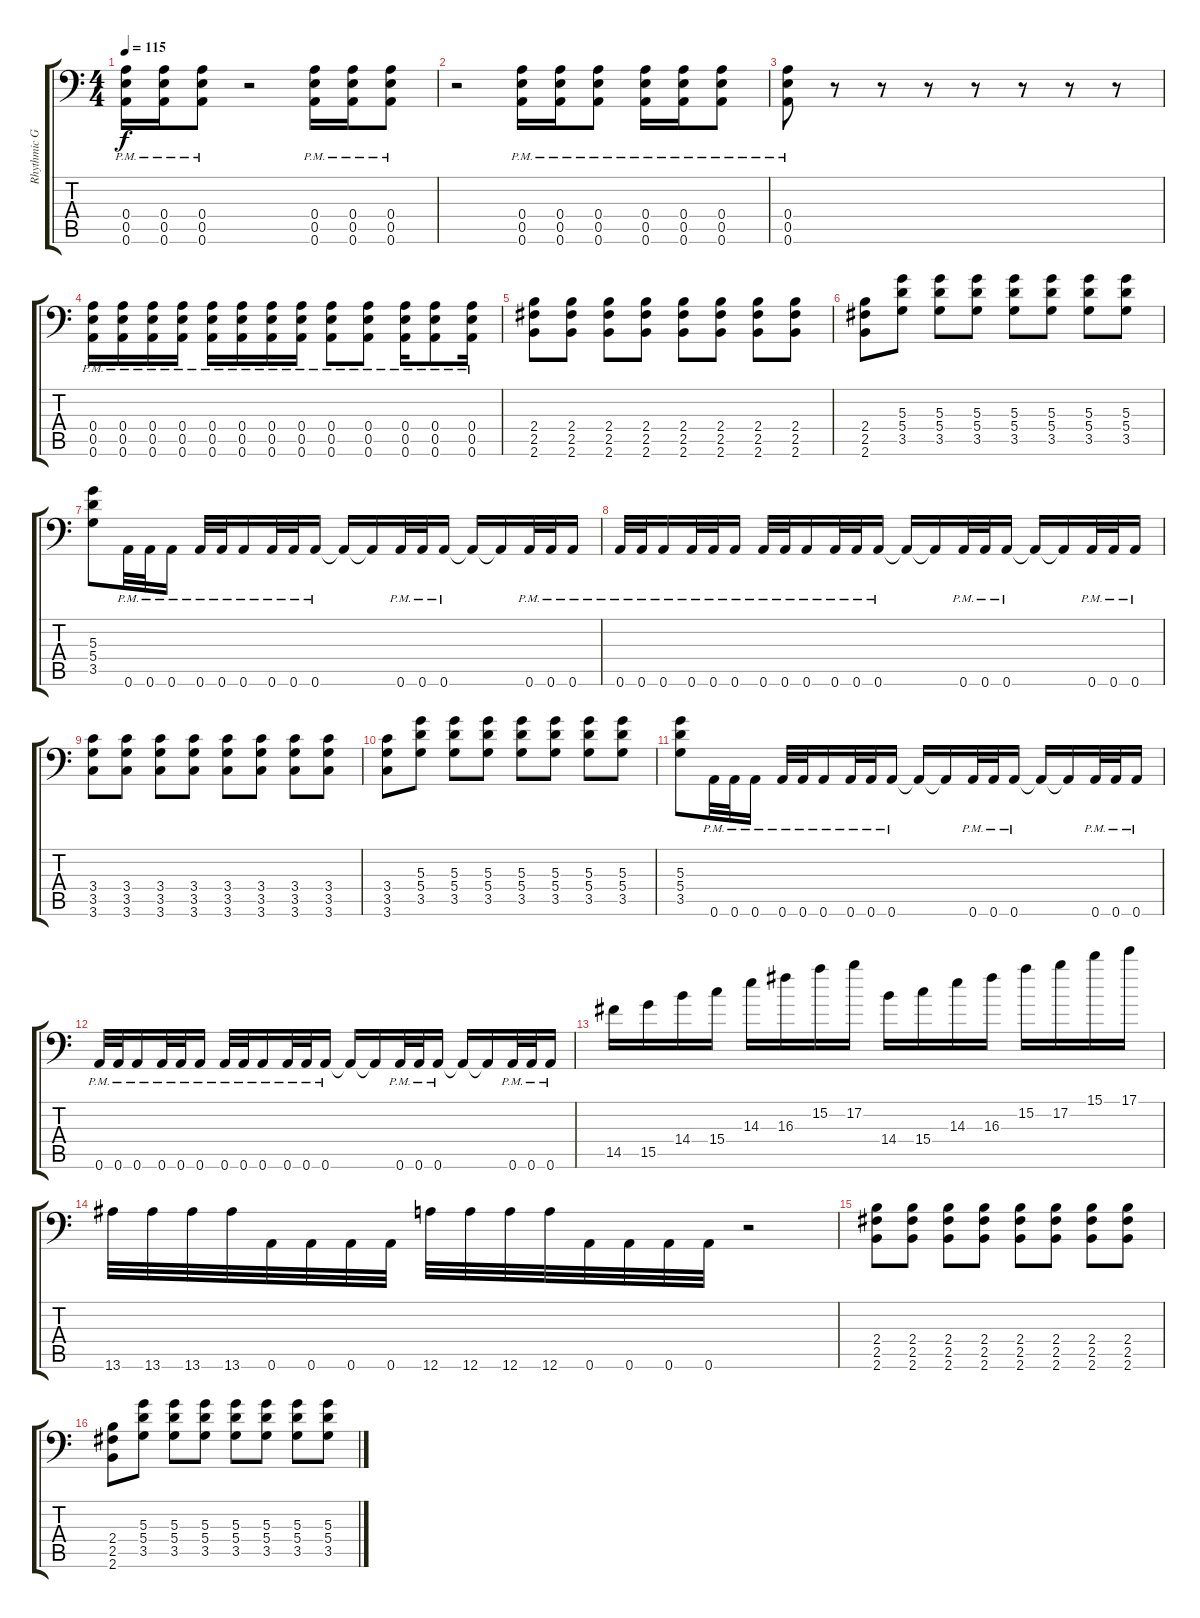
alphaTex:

\track ("Rhythmic Guitar" "Rhythmic G") {instrument distortionguitar}
\staff {score tabs}
\tuning (B3 Gb3 D3 A2 E2 A1) {hide}
\ts (4 4)
\tempo 115
\clef f4
\ks c
(0.4{pm} 0.5{pm} 0.6{pm}).16{dy f} (0.4{pm} 0.5{pm} 0.6{pm}).16 (0.4{pm} 0.5{pm} 0.6{pm}).8 r.2 (0.4{pm} 0.5{pm} 0.6{pm}).16 (0.4{pm} 0.5{pm} 0.6{pm}).16 (0.4{pm} 0.5{pm} 0.6{pm}).8 |
r.2 (0.4{pm} 0.5{pm} 0.6{pm}).16 (0.4{pm} 0.5{pm} 0.6{pm}).16 (0.4{pm} 0.5{pm} 0.6{pm}).8 (0.4{pm} 0.5{pm} 0.6{pm}).16 (0.4{pm} 0.5{pm} 0.6{pm}).16 (0.4{pm} 0.5{pm} 0.6{pm}).8 |
(0.4{pm} 0.5{pm} 0.6{pm}).8 r.8 r.8 r.8 r.8 r.8 r.8 r.8 |
(0.4{pm} 0.5{pm} 0.6{pm}).16 (0.4{pm} 0.5{pm} 0.6{pm}).16 (0.4{pm} 0.5{pm} 0.6{pm}).16 (0.4{pm} 0.5{pm} 0.6{pm}).16 (0.4{pm} 0.5{pm} 0.6{pm}).16 (0.4{pm} 0.5{pm} 0.6{pm}).16 (0.4{pm} 0.5{pm} 0.6{pm}).16 (0.4{pm} 0.5{pm} 0.6{pm}).16 (0.4{pm} 0.5{pm} 0.6{pm}).8 (0.4{pm} 0.5{pm} 0.6{pm}).8 (0.4{pm} 0.5{pm} 0.6{pm}).16 (0.4{pm} 0.5{pm} 0.6{pm}).8 (0.4{pm} 0.5{pm} 0.6{pm}).16 |
(2.4 2.5 2.6).8 (2.4 2.5 2.6).8 (2.4 2.5 2.6).8 (2.4 2.5 2.6).8 (2.4 2.5 2.6).8 (2.4 2.5 2.6).8 (2.4 2.5 2.6).8 (2.4 2.5 2.6).8 |
(2.4 2.5 2.6).8 (5.3 5.4 3.5).8 (5.3 5.4 3.5).8 (5.3 5.4 3.5).8 (5.3 5.4 3.5).8 (5.3 5.4 3.5).8 (5.3 5.4 3.5).8 (5.3 5.4 3.5).8 |
(5.3 5.4 3.5).8 0.6{pm}.32 0.6{pm}.32 0.6{pm}.16 0.6{pm}.32 0.6{pm}.32 0.6{pm}.16 0.6{pm}.32 0.6{pm}.32 0.6{pm}.16 0.6{t}.16 0.6{t}.16 0.6{pm}.32 0.6{pm}.32 0.6{pm}.16 0.6{t}.16 0.6{t}.16 0.6{pm}.32 0.6{pm}.32 0.6{pm}.16 |
0.6{pm}.32 0.6{pm}.32 0.6{pm}.16 0.6{pm}.32 0.6{pm}.32 0.6{pm}.16 0.6{pm}.32 0.6{pm}.32 0.6{pm}.16 0.6{pm}.32 0.6{pm}.32 0.6{pm}.16 0.6{t}.16 0.6{t}.16 0.6{pm}.32 0.6{pm}.32 0.6{pm}.16 0.6{t}.16 0.6{t}.16 0.6{pm}.32 0.6{pm}.32 0.6{pm}.16 |
(3.4 3.5 3.6).8 (3.4 3.5 3.6).8 (3.4 3.5 3.6).8 (3.4 3.5 3.6).8 (3.4 3.5 3.6).8 (3.4 3.5 3.6).8 (3.4 3.5 3.6).8 (3.4 3.5 3.6).8 |
(3.4 3.5 3.6).8 (5.3 5.4 3.5).8 (5.3 5.4 3.5).8 (5.3 5.4 3.5).8 (5.3 5.4 3.5).8 (5.3 5.4 3.5).8 (5.3 5.4 3.5).8 (5.3 5.4 3.5).8 |
(5.3 5.4 3.5).8 0.6{pm}.32 0.6{pm}.32 0.6{pm}.16 0.6{pm}.32 0.6{pm}.32 0.6{pm}.16 0.6{pm}.32 0.6{pm}.32 0.6{pm}.16 0.6{t}.16 0.6{t}.16 0.6{pm}.32 0.6{pm}.32 0.6{pm}.16 0.6{t}.16 0.6{t}.16 0.6{pm}.32 0.6{pm}.32 0.6{pm}.16 |
0.6{pm}.32 0.6{pm}.32 0.6{pm}.16 0.6{pm}.32 0.6{pm}.32 0.6{pm}.16 0.6{pm}.32 0.6{pm}.32 0.6{pm}.16 0.6{pm}.32 0.6{pm}.32 0.6{pm}.16 0.6{t}.16 0.6{t}.16 0.6{pm}.32 0.6{pm}.32 0.6{pm}.16 0.6{t}.16 0.6{t}.16 0.6{pm}.32 0.6{pm}.32 0.6{pm}.16 |
14.5.16 15.5.16 14.4.16 15.4.16 14.3.16 16.3.16 15.2.16 17.2.16 14.4.16 15.4.16 14.3.16 16.3.16 15.2.16 17.2.16 15.1.16 17.1.16 |
13.6.32 13.6.32 13.6.32 13.6.32 0.6.32 0.6.32 0.6.32 0.6.32 12.6.32 12.6.32 12.6.32 12.6.32 0.6.32 0.6.32 0.6.32 0.6.32 r.2 |
(2.4 2.5 2.6).8 (2.4 2.5 2.6).8 (2.4 2.5 2.6).8 (2.4 2.5 2.6).8 (2.4 2.5 2.6).8 (2.4 2.5 2.6).8 (2.4 2.5 2.6).8 (2.4 2.5 2.6).8 |
(2.4 2.5 2.6).8 (5.3 5.4 3.5).8 (5.3 5.4 3.5).8 (5.3 5.4 3.5).8 (5.3 5.4 3.5).8 (5.3 5.4 3.5).8 (5.3 5.4 3.5).8 (5.3 5.4 3.5).8
